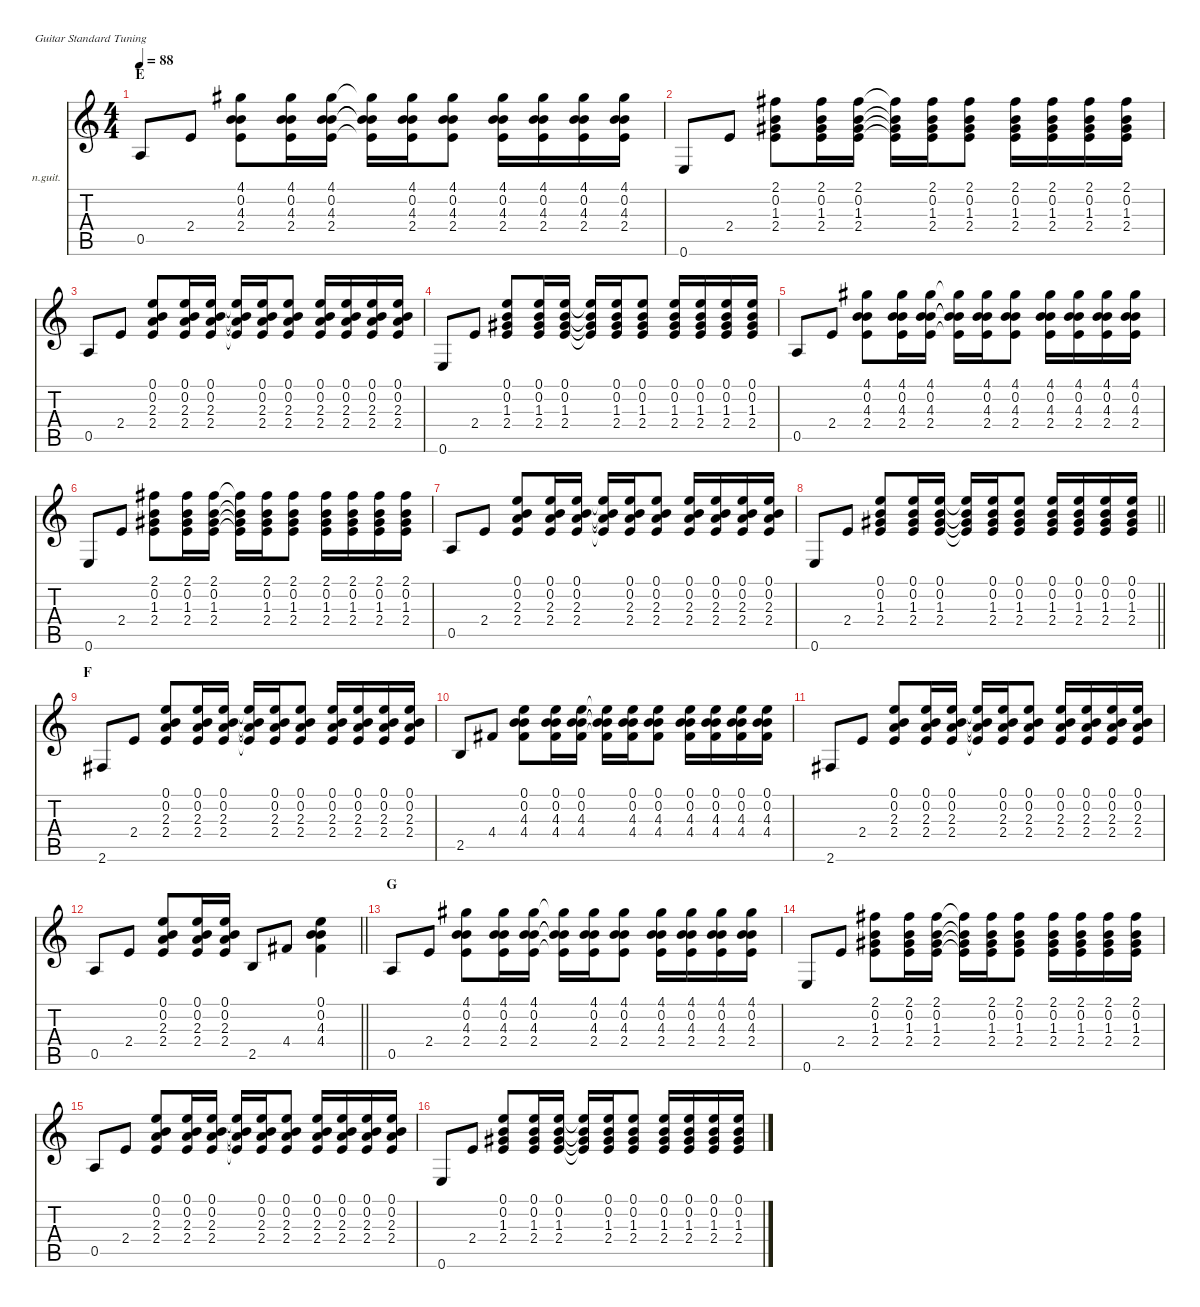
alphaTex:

\defaultSystemsLayout 4
\hideDynamics
\bracketExtendMode nobrackets
\firstSystemTrackNameOrientation horizontal
\otherSystemsTrackNameOrientation horizontal
\track ("Rhythm Joe 1" "n.guit.") {instrument acousticguitarnylon}
\staff {score tabs}
\tuning (E4 B3 G3 D3 A2 E2)
\ts (4 4)
\section ("" "E")
\tempo 88
\clef g2
\ks c
0.5.8{dy f} 2.4.8 (4.1{acc #} 0.2 4.3 2.4).8 (4.1{acc #} 0.2 4.3 2.4).16 (4.1{acc #} 0.2 4.3 2.4).16 (4.1{t acc #} 0.2{t} 4.3{t} 2.4{t}).16 (4.1{acc #} 0.2 4.3 2.4).16 (4.1{acc #} 0.2 4.3 2.4).8 (4.1{acc #} 0.2 4.3 2.4).16 (4.1{acc #} 0.2 4.3 2.4).16 (4.1{acc #} 0.2 4.3 2.4).16 (4.1{acc #} 0.2 4.3 2.4).16 |
0.6.8 2.4.8 (2.1{acc #} 0.2 1.3{acc #} 2.4).8 (2.1{acc #} 0.2 1.3{acc #} 2.4).16 (2.1{acc #} 0.2 1.3{acc #} 2.4).16 (2.1{t acc #} 0.2{t} 1.3{t acc #} 2.4{t}).16 (2.1{acc #} 0.2 1.3{acc #} 2.4).16 (2.1{acc #} 0.2 1.3{acc #} 2.4).8 (2.1{acc #} 0.2 1.3{acc #} 2.4).16 (2.1{acc #} 0.2 1.3{acc #} 2.4).16 (2.1{acc #} 0.2 1.3{acc #} 2.4).16 (2.1{acc #} 0.2 1.3{acc #} 2.4).16 |
0.5.8 2.4.8 (0.1 0.2 2.3 2.4).8 (0.1 0.2 2.3 2.4).16 (0.1 0.2 2.3 2.4).16 (0.1{t} 0.2{t} 2.3{t} 2.4{t}).16 (0.1 0.2 2.3 2.4).16 (0.1 0.2 2.3 2.4).8 (0.1 0.2 2.3 2.4).16 (0.1 0.2 2.3 2.4).16 (0.1 0.2 2.3 2.4).16 (0.1 0.2 2.3 2.4).16 |
0.6.8 2.4.8 (0.1 0.2 1.3{acc #} 2.4).8 (0.1 0.2 1.3{acc #} 2.4).16 (0.1 0.2 1.3{acc #} 2.4).16 (0.1{t} 0.2{t} 1.3{t acc #} 2.4{t}).16 (0.1 0.2 1.3{acc #} 2.4).16 (0.1 0.2 1.3{acc #} 2.4).8 (0.1 0.2 1.3{acc #} 2.4).16 (0.1 0.2 1.3{acc #} 2.4).16 (0.1 0.2 1.3{acc #} 2.4).16 (0.1 0.2 1.3{acc #} 2.4).16 |
0.5.8 2.4.8 (4.1{acc #} 0.2 4.3 2.4).8 (4.1{acc #} 0.2 4.3 2.4).16 (4.1{acc #} 0.2 4.3 2.4).16 (4.1{t acc #} 0.2{t} 4.3{t} 2.4{t}).16 (4.1{acc #} 0.2 4.3 2.4).16 (4.1{acc #} 0.2 4.3 2.4).8 (4.1{acc #} 0.2 4.3 2.4).16 (4.1{acc #} 0.2 4.3 2.4).16 (4.1{acc #} 0.2 4.3 2.4).16 (4.1{acc #} 0.2 4.3 2.4).16 |
0.6.8 2.4.8 (2.1{acc #} 0.2 1.3{acc #} 2.4).8 (2.1{acc #} 0.2 1.3{acc #} 2.4).16 (2.1{acc #} 0.2 1.3{acc #} 2.4).16 (2.1{t acc #} 0.2{t} 1.3{t acc #} 2.4{t}).16 (2.1{acc #} 0.2 1.3{acc #} 2.4).16 (2.1{acc #} 0.2 1.3{acc #} 2.4).8 (2.1{acc #} 0.2 1.3{acc #} 2.4).16 (2.1{acc #} 0.2 1.3{acc #} 2.4).16 (2.1{acc #} 0.2 1.3{acc #} 2.4).16 (2.1{acc #} 0.2 1.3{acc #} 2.4).16 |
0.5.8 2.4.8 (0.1 0.2 2.3 2.4).8 (0.1 0.2 2.3 2.4).16 (0.1 0.2 2.3 2.4).16 (0.1{t} 0.2{t} 2.3{t} 2.4{t}).16 (0.1 0.2 2.3 2.4).16 (0.1 0.2 2.3 2.4).8 (0.1 0.2 2.3 2.4).16 (0.1 0.2 2.3 2.4).16 (0.1 0.2 2.3 2.4).16 (0.1 0.2 2.3 2.4).16 |
\barLineRight lightlight
0.6.8 2.4.8 (0.1 0.2 1.3{acc #} 2.4).8 (0.1 0.2 1.3{acc #} 2.4).16 (0.1 0.2 1.3{acc #} 2.4).16 (0.1{t} 0.2{t} 1.3{t acc #} 2.4{t}).16 (0.1 0.2 1.3{acc #} 2.4).16 (0.1 0.2 1.3{acc #} 2.4).8 (0.1 0.2 1.3{acc #} 2.4).16 (0.1 0.2 1.3{acc #} 2.4).16 (0.1 0.2 1.3{acc #} 2.4).16 (0.1 0.2 1.3{acc #} 2.4).16 |
\section ("" "F")
2.6{acc #}.8 2.4.8 (0.1 0.2 2.3 2.4).8 (0.1 0.2 2.3 2.4).16 (0.1 0.2 2.3 2.4).16 (0.1{t} 0.2{t} 2.3{t} 2.4{t}).16 (0.1 0.2 2.3 2.4).16 (0.1 0.2 2.3 2.4).8 (0.1 0.2 2.3 2.4).16 (0.1 0.2 2.3 2.4).16 (0.1 0.2 2.3 2.4).16 (0.1 0.2 2.3 2.4).16 |
2.5.8 4.4{acc #}.8 (0.1 0.2 4.3 4.4{acc #}).8 (0.1 0.2 4.3 4.4{acc #}).16 (0.1 0.2 4.3 4.4{acc #}).16 (0.1{t} 0.2{t} 4.3{t} 4.4{t acc #}).16 (0.1 0.2 4.3 4.4{acc #}).16 (0.1 0.2 4.3 4.4{acc #}).8 (0.1 0.2 4.3 4.4{acc #}).16 (0.1 0.2 4.3 4.4{acc #}).16 (0.1 0.2 4.3 4.4{acc #}).16 (0.1 0.2 4.3 4.4{acc #}).16 |
2.6{acc #}.8 2.4.8 (0.1 0.2 2.3 2.4).8 (0.1 0.2 2.3 2.4).16 (0.1 0.2 2.3 2.4).16 (0.1{t} 0.2{t} 2.3{t} 2.4{t}).16 (0.1 0.2 2.3 2.4).16 (0.1 0.2 2.3 2.4).8 (0.1 0.2 2.3 2.4).16 (0.1 0.2 2.3 2.4).16 (0.1 0.2 2.3 2.4).16 (0.1 0.2 2.3 2.4).16 |
\barLineRight lightlight
0.5.8 2.4.8 (0.1 0.2 2.3 2.4).8 (0.1 0.2 2.3 2.4).16 (0.1 0.2 2.3 2.4).16 2.5.8 4.4{acc #}.8 (0.1 0.2 4.3 4.4{acc #}).4 |
\section ("" "G")
0.5.8 2.4.8 (4.1{acc #} 0.2 4.3 2.4).8 (4.1{acc #} 0.2 4.3 2.4).16 (4.1{acc #} 0.2 4.3 2.4).16 (4.1{t acc #} 0.2{t} 4.3{t} 2.4{t}).16 (4.1{acc #} 0.2 4.3 2.4).16 (4.1{acc #} 0.2 4.3 2.4).8 (4.1{acc #} 0.2 4.3 2.4).16 (4.1{acc #} 0.2 4.3 2.4).16 (4.1{acc #} 0.2 4.3 2.4).16 (4.1{acc #} 0.2 4.3 2.4).16 |
0.6.8 2.4.8 (2.1{acc #} 0.2 1.3{acc #} 2.4).8 (2.1{acc #} 0.2 1.3{acc #} 2.4).16 (2.1{acc #} 0.2 1.3{acc #} 2.4).16 (2.1{t acc #} 0.2{t} 1.3{t acc #} 2.4{t}).16 (2.1{acc #} 0.2 1.3{acc #} 2.4).16 (2.1{acc #} 0.2 1.3{acc #} 2.4).8 (2.1{acc #} 0.2 1.3{acc #} 2.4).16 (2.1{acc #} 0.2 1.3{acc #} 2.4).16 (2.1{acc #} 0.2 1.3{acc #} 2.4).16 (2.1{acc #} 0.2 1.3{acc #} 2.4).16 |
0.5.8 2.4.8 (0.1 0.2 2.3 2.4).8 (0.1 0.2 2.3 2.4).16 (0.1 0.2 2.3 2.4).16 (0.1{t} 0.2{t} 2.3{t} 2.4{t}).16 (0.1 0.2 2.3 2.4).16 (0.1 0.2 2.3 2.4).8 (0.1 0.2 2.3 2.4).16 (0.1 0.2 2.3 2.4).16 (0.1 0.2 2.3 2.4).16 (0.1 0.2 2.3 2.4).16 |
0.6.8 2.4.8 (0.1 0.2 1.3{acc #} 2.4).8 (0.1 0.2 1.3{acc #} 2.4).16 (0.1 0.2 1.3{acc #} 2.4).16 (0.1{t} 0.2{t} 1.3{t acc #} 2.4{t}).16 (0.1 0.2 1.3{acc #} 2.4).16 (0.1 0.2 1.3{acc #} 2.4).8 (0.1 0.2 1.3{acc #} 2.4).16 (0.1 0.2 1.3{acc #} 2.4).16 (0.1 0.2 1.3{acc #} 2.4).16 (0.1 0.2 1.3{acc #} 2.4).16
